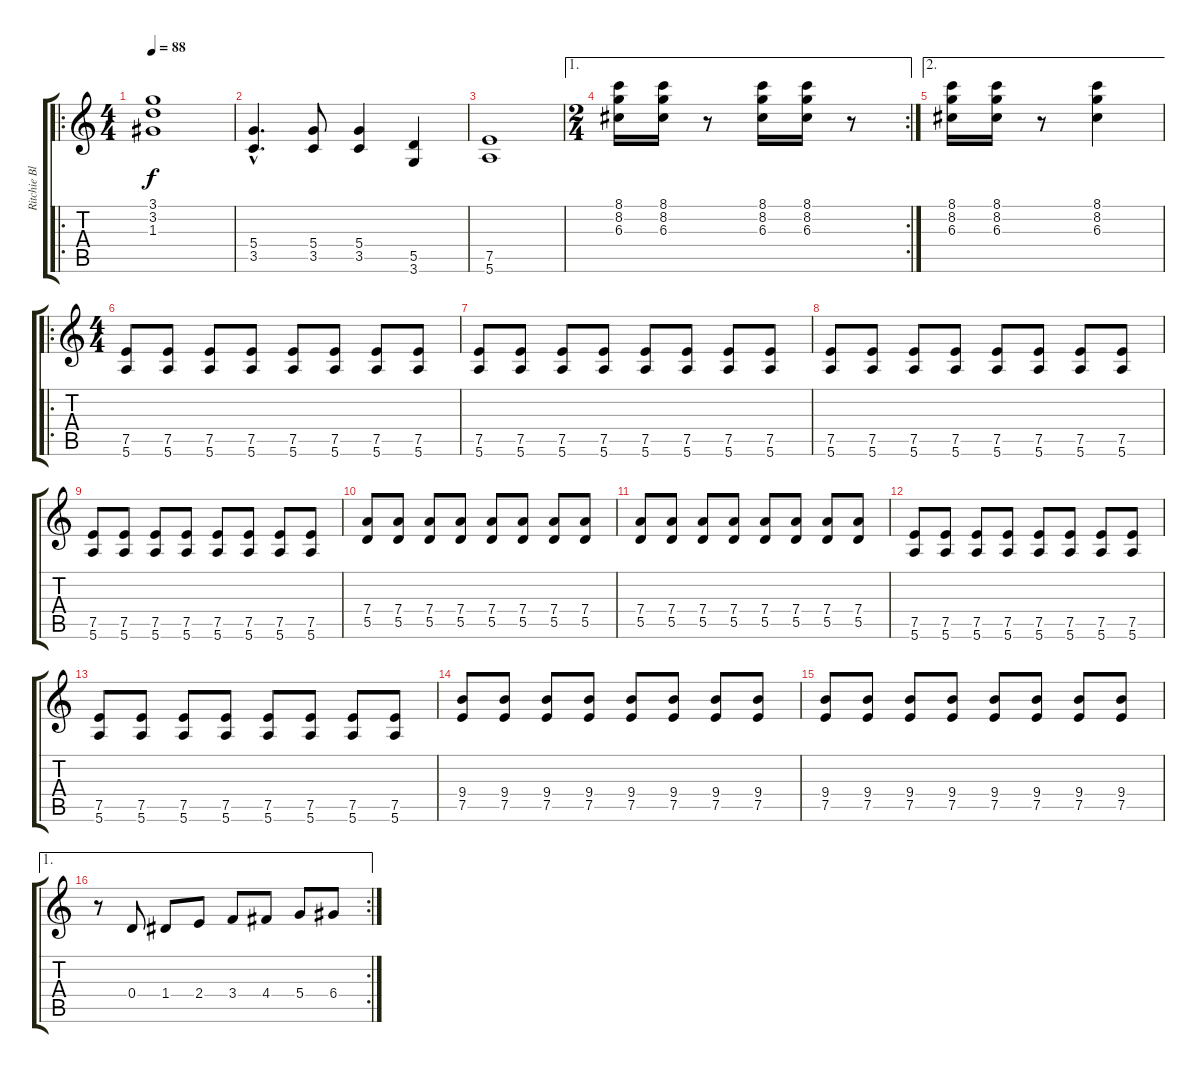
\track ("Ritchie Blackmore" "Ritchie Bl") {instrument distortionguitar}
\staff {score tabs}
\tuning (E4 B3 G3 D3 A2 E2) {hide}
\ro
\ts (4 4)
\tempo 88
\clef g2
\ks c
(3.1 3.2 1.3).1{dy f} |
(5.4{hac} 3.5{hac}).4{d} (5.4 3.5).8 (5.4 3.5).4 (5.5 3.6).4 |
(7.5 5.6).1 |
\ae 1
\rc 2
\ts (2 4)
(8.1 8.2 6.3).16 (8.1 8.2 6.3).16 r.8 (8.1 8.2 6.3).16 (8.1 8.2 6.3).16 r.8 |
\ae 2
(8.1 8.2 6.3).16 (8.1 8.2 6.3).16 r.8 (8.1 8.2 6.3).4 |
\ro
\ts (4 4)
(7.5 5.6).8 (7.5 5.6).8 (7.5 5.6).8 (7.5 5.6).8 (7.5 5.6).8 (7.5 5.6).8 (7.5 5.6).8 (7.5 5.6).8 |
(7.5 5.6).8 (7.5 5.6).8 (7.5 5.6).8 (7.5 5.6).8 (7.5 5.6).8 (7.5 5.6).8 (7.5 5.6).8 (7.5 5.6).8 |
(7.5 5.6).8 (7.5 5.6).8 (7.5 5.6).8 (7.5 5.6).8 (7.5 5.6).8 (7.5 5.6).8 (7.5 5.6).8 (7.5 5.6).8 |
(7.5 5.6).8 (7.5 5.6).8 (7.5 5.6).8 (7.5 5.6).8 (7.5 5.6).8 (7.5 5.6).8 (7.5 5.6).8 (7.5 5.6).8 |
(7.4 5.5).8 (7.4 5.5).8 (7.4 5.5).8 (7.4 5.5).8 (7.4 5.5).8 (7.4 5.5).8 (7.4 5.5).8 (7.4 5.5).8 |
(7.4 5.5).8 (7.4 5.5).8 (7.4 5.5).8 (7.4 5.5).8 (7.4 5.5).8 (7.4 5.5).8 (7.4 5.5).8 (7.4 5.5).8 |
(7.5 5.6).8 (7.5 5.6).8 (7.5 5.6).8 (7.5 5.6).8 (7.5 5.6).8 (7.5 5.6).8 (7.5 5.6).8 (7.5 5.6).8 |
(7.5 5.6).8 (7.5 5.6).8 (7.5 5.6).8 (7.5 5.6).8 (7.5 5.6).8 (7.5 5.6).8 (7.5 5.6).8 (7.5 5.6).8 |
(9.4 7.5).8 (9.4 7.5).8 (9.4 7.5).8 (9.4 7.5).8 (9.4 7.5).8 (9.4 7.5).8 (9.4 7.5).8 (9.4 7.5).8 |
(9.4 7.5).8 (9.4 7.5).8 (9.4 7.5).8 (9.4 7.5).8 (9.4 7.5).8 (9.4 7.5).8 (9.4 7.5).8 (9.4 7.5).8 |
\ae 1
\rc 2
r.8 0.4.8 1.4.8 2.4.8 3.4.8 4.4.8 5.4.8 6.4.8
